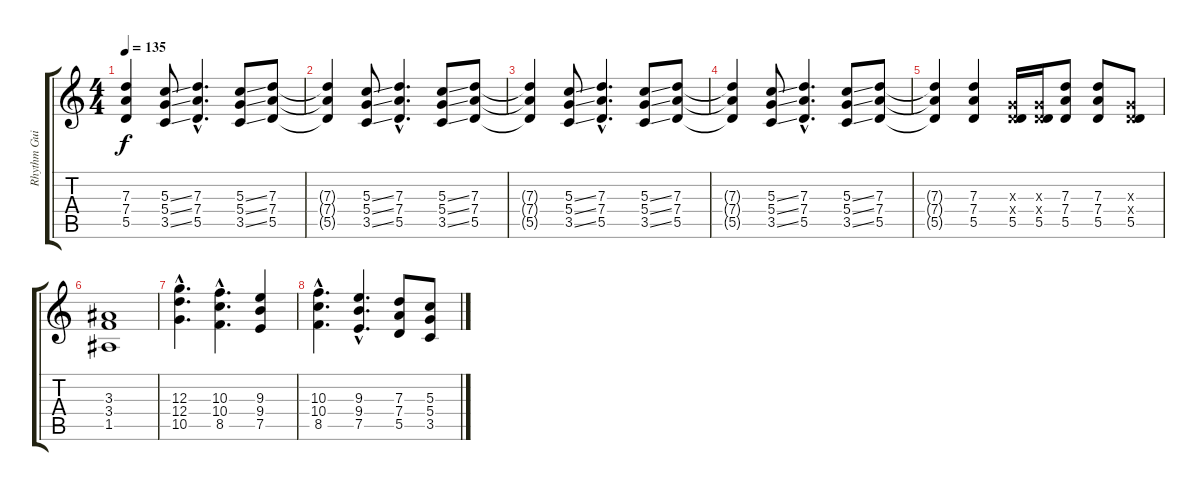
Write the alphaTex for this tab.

\track ("Rhythm Guitar 1" "Rhythm Gui") {instrument distortionguitar}
\staff {score tabs}
\tuning (E4 B3 G3 D3 A2 E2) {hide}
\ts (4 4)
\tempo 135
\clef g2
\ks c
(7.3 7.4 5.5).4{dy f} (5.3{ss} 5.4{ss} 3.5{ss}).8 (7.3{hac} 7.4{hac} 5.5{hac}).4{d} (5.3{ss} 5.4{ss} 3.5{ss}).8 (7.3 7.4 5.5).8 |
(7.3{t} 7.4{t} 5.5{t}).4 (5.3{ss} 5.4{ss} 3.5{ss}).8 (7.3{hac} 7.4{hac} 5.5{hac}).4{d} (5.3{ss} 5.4{ss} 3.5{ss}).8 (7.3 7.4 5.5).8 |
(7.3{t} 7.4{t} 5.5{t}).4 (5.3{ss} 5.4{ss} 3.5{ss}).8 (7.3{hac} 7.4{hac} 5.5{hac}).4{d} (5.3{ss} 5.4{ss} 3.5{ss}).8 (7.3 7.4 5.5).8 |
(7.3{t} 7.4{t} 5.5{t}).4 (5.3{ss} 5.4{ss} 3.5{ss}).8 (7.3{hac} 7.4{hac} 5.5{hac}).4{d} (5.3{ss} 5.4{ss} 3.5{ss}).8 (7.3 7.4 5.5).8 |
(7.3{t} 7.4{t} 5.5{t}).4 (7.3 7.4 5.5).4 (0.3{x} 0.4{x} 5.5).16 (0.3{x} 0.4{x} 5.5).16 (7.3 7.4 5.5).8 (7.3 7.4 5.5).8 (0.3{x} 0.4{x} 5.5).8 |
(3.3 3.4 1.5).1 |
(12.3{hac} 12.4{hac} 10.5{hac}).4{d} (10.3{hac} 10.4{hac} 8.5{hac}).4{d} (9.3 9.4 7.5).4 |
(10.3{hac} 10.4{hac} 8.5{hac}).4{d} (9.3{hac} 9.4{hac} 7.5{hac}).4{d} (7.3 7.4 5.5).8 (5.3 5.4 3.5).8
